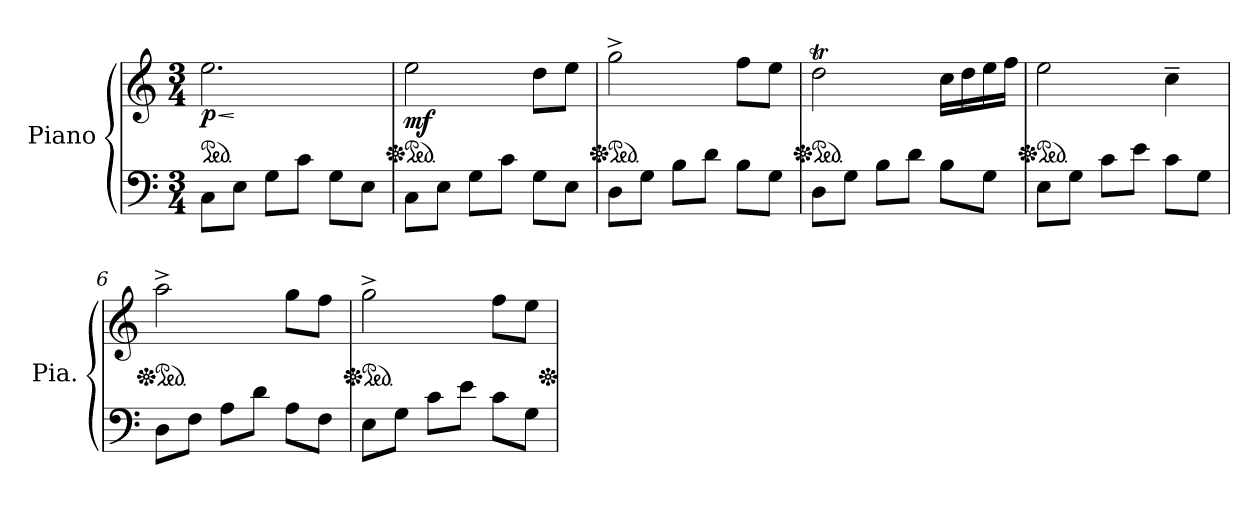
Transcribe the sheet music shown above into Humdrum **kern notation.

**kern	**kern	**dynam
*part1	*part1	*part1
*staff2	*staff1	*staff1/2
*I"Piano	*	*
*I'Pia.	*	*
*clefF4	*clefG2	*
*k[]	*k[]	*
*M3/4	*M3/4	*
*MM105	*MM105	*
*	*ped	*
=1	=1	=1
!	!	!LO:HP:b
!	!	!LO:DY:n=1:b
8C\L	2.ee\	< p
8E\J	.	[
8G\L	.	.
8c\J	.	.
8G\L	.	.
8E\J	.	.
=2	=2	=2
*	*Xped	*
*	*ped	*
!	!	!LO:DY:b
8C\L	2ee\	mf
8E\J	.	.
8G\L	.	.
8c\J	.	.
8G\L	8dd\L	.
8E\J	8ee\J	.
=3	=3	=3
*	*Xped	*
*	*ped	*
8D\L	2gg^\	.
8G\J	.	.
8B\L	.	.
8d\J	.	.
8B\L	8ff\L	.
8G\J	8ee\J	.
=4	=4	=4
*	*Xped	*
*	*ped	*
8D\L	2ddT\	.
8G\J	.	.
8B\L	.	.
8d\J	.	.
8B\L	16cc\LL	.
.	16dd\	.
8G\J	16ee\	.
.	16ff\JJ	.
=5	=5	=5
*	*Xped	*
*	*ped	*
8E\L	2ee\	.
8G\J	.	.
8c\L	.	.
8e\J	.	.
8c\L	4cc~\	.
8G\J	.	.
=6	=6	=6
*	*Xped	*
*	*ped	*
8D\L	2aa^\	.
8F\J	.	.
8A\L	.	.
8d\J	.	.
8A\L	8gg\L	.
8F\J	8ff\J	.
!!LO:LB:g=z
=7	=7	=7
*	*Xped	*
*	*ped	*
8E\L	2gg^\	.
8G\J	.	.
8c\L	.	.
8e\J	.	.
8c\L	8ff\L	.
8G\J	8ee\J	.
*	*Xped	*
=	=	=
*-	*-	*-
